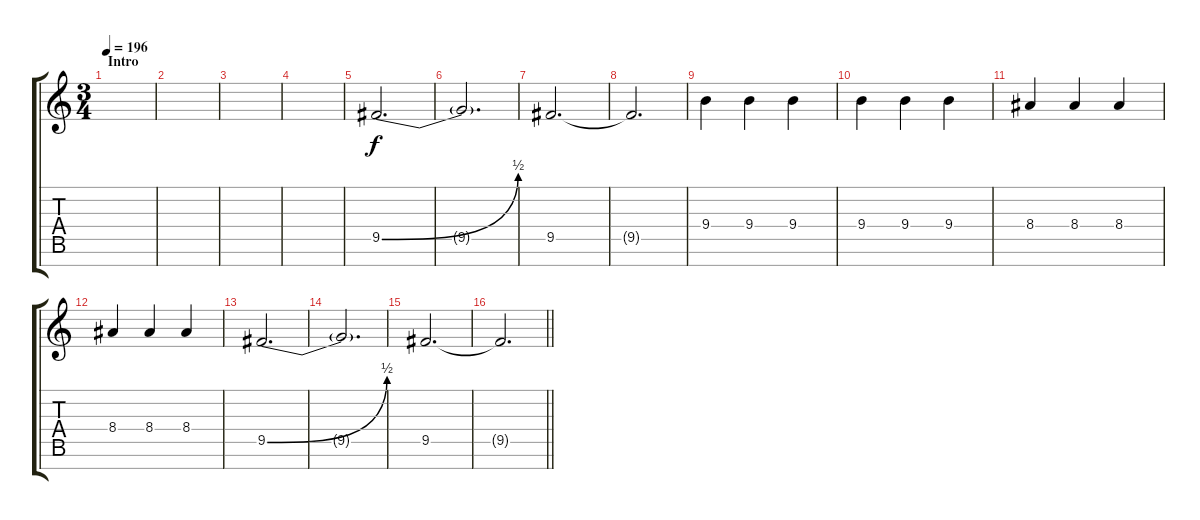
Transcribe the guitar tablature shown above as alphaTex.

\track "" {instrument overdrivenguitar}
\staff {score tabs}
\tuning (E4 B3 G3 D3 A2 E2 B1) {hide}
\ts (3 4)
\section ("" "Intro")
\tempo 196
\clef g2
\ks c
|
|
|
|
9.5{be (bend 0 0 60 2)}.2{d} |
9.5{t}.2{d} |
9.5.2{d} |
9.5{t}.2{d} |
9.4.4 9.4.4 9.4.4 |
9.4.4 9.4.4 9.4.4 |
8.4.4 8.4.4 8.4.4 |
8.4.4 8.4.4 8.4.4 |
9.5{be (bend 0 0 60 2)}.2{d} |
9.5{t}.2{d} |
9.5.2{d} |
\barLineRight lightlight
9.5{t}.2{d}
